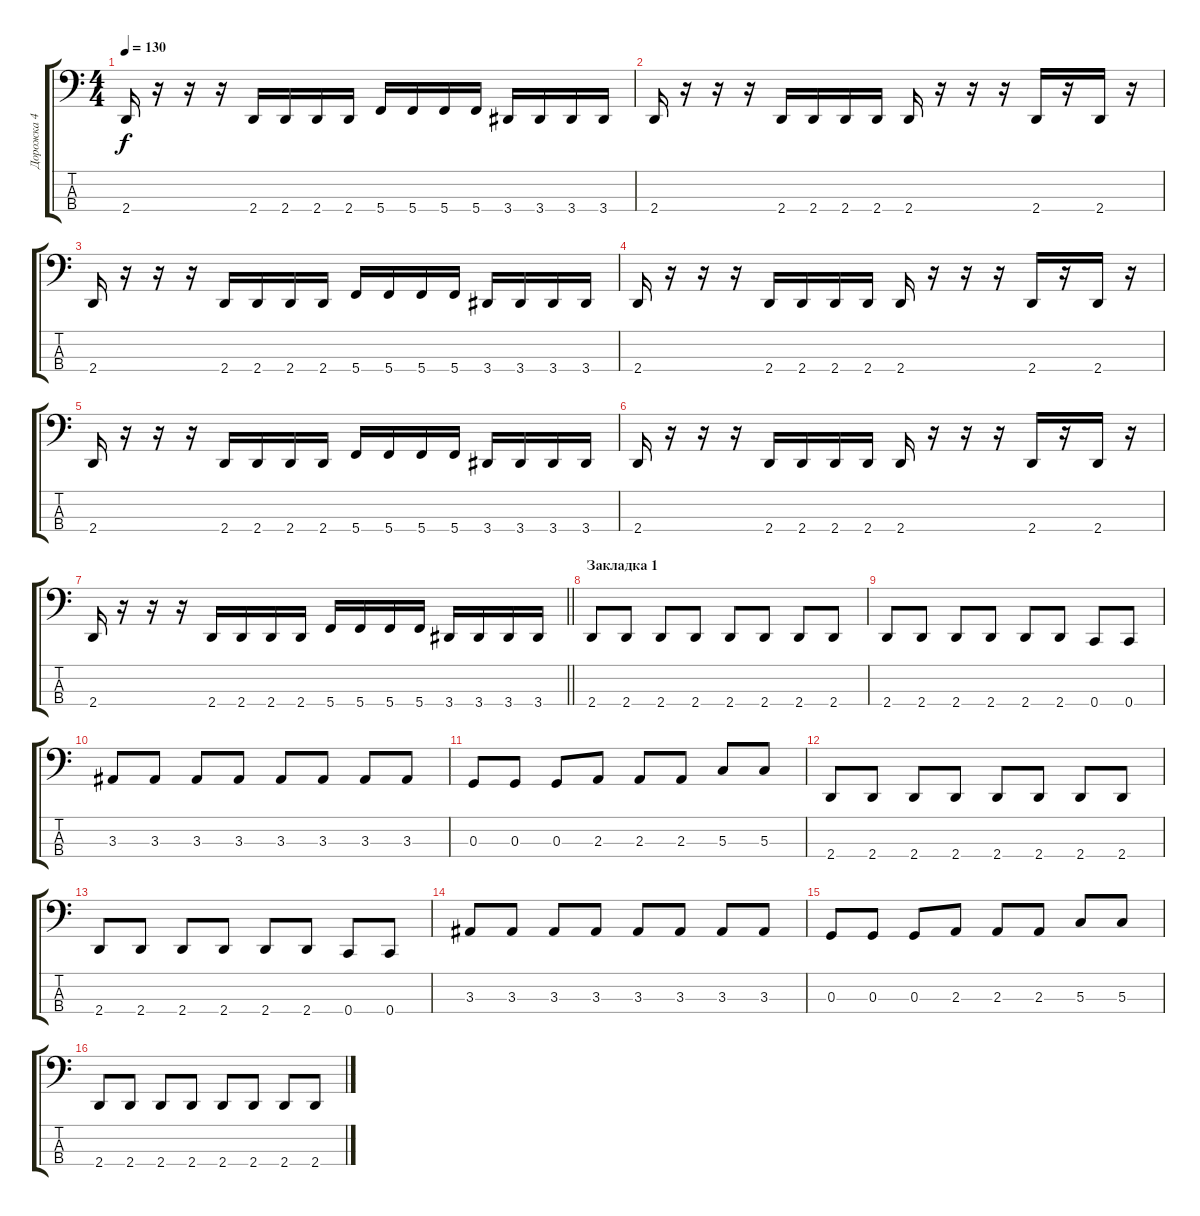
\track ("Дорожка 4" "Дорожка 4") {instrument electricbasspick}
\staff {score tabs}
\tuning (F2 C2 G1 C1) {hide}
\ts (4 4)
\tempo 130
\clef f4
\ks c
2.4.16{dy f} r.16 r.16 r.16 2.4.16 2.4.16 2.4.16 2.4.16 5.4.16 5.4.16 5.4.16 5.4.16 3.4.16 3.4.16 3.4.16 3.4.16 |
2.4.16 r.16 r.16 r.16 2.4.16 2.4.16 2.4.16 2.4.16 2.4.16 r.16 r.16 r.16 2.4.16 r.16 2.4.16 r.16 |
2.4.16 r.16 r.16 r.16 2.4.16 2.4.16 2.4.16 2.4.16 5.4.16 5.4.16 5.4.16 5.4.16 3.4.16 3.4.16 3.4.16 3.4.16 |
2.4.16 r.16 r.16 r.16 2.4.16 2.4.16 2.4.16 2.4.16 2.4.16 r.16 r.16 r.16 2.4.16 r.16 2.4.16 r.16 |
2.4.16 r.16 r.16 r.16 2.4.16 2.4.16 2.4.16 2.4.16 5.4.16 5.4.16 5.4.16 5.4.16 3.4.16 3.4.16 3.4.16 3.4.16 |
2.4.16 r.16 r.16 r.16 2.4.16 2.4.16 2.4.16 2.4.16 2.4.16 r.16 r.16 r.16 2.4.16 r.16 2.4.16 r.16 |
\barLineRight lightlight
2.4.16 r.16 r.16 r.16 2.4.16 2.4.16 2.4.16 2.4.16 5.4.16 5.4.16 5.4.16 5.4.16 3.4.16 3.4.16 3.4.16 3.4.16 |
\section ("" "Закладка 1")
2.4.8 2.4.8 2.4.8 2.4.8 2.4.8 2.4.8 2.4.8 2.4.8 |
2.4.8 2.4.8 2.4.8 2.4.8 2.4.8 2.4.8 0.4.8 0.4.8 |
3.3.8 3.3.8 3.3.8 3.3.8 3.3.8 3.3.8 3.3.8 3.3.8 |
0.3.8 0.3.8 0.3.8 2.3.8 2.3.8 2.3.8 5.3.8 5.3.8 |
2.4.8 2.4.8 2.4.8 2.4.8 2.4.8 2.4.8 2.4.8 2.4.8 |
2.4.8 2.4.8 2.4.8 2.4.8 2.4.8 2.4.8 0.4.8 0.4.8 |
3.3.8 3.3.8 3.3.8 3.3.8 3.3.8 3.3.8 3.3.8 3.3.8 |
0.3.8 0.3.8 0.3.8 2.3.8 2.3.8 2.3.8 5.3.8 5.3.8 |
2.4.8 2.4.8 2.4.8 2.4.8 2.4.8 2.4.8 2.4.8 2.4.8
